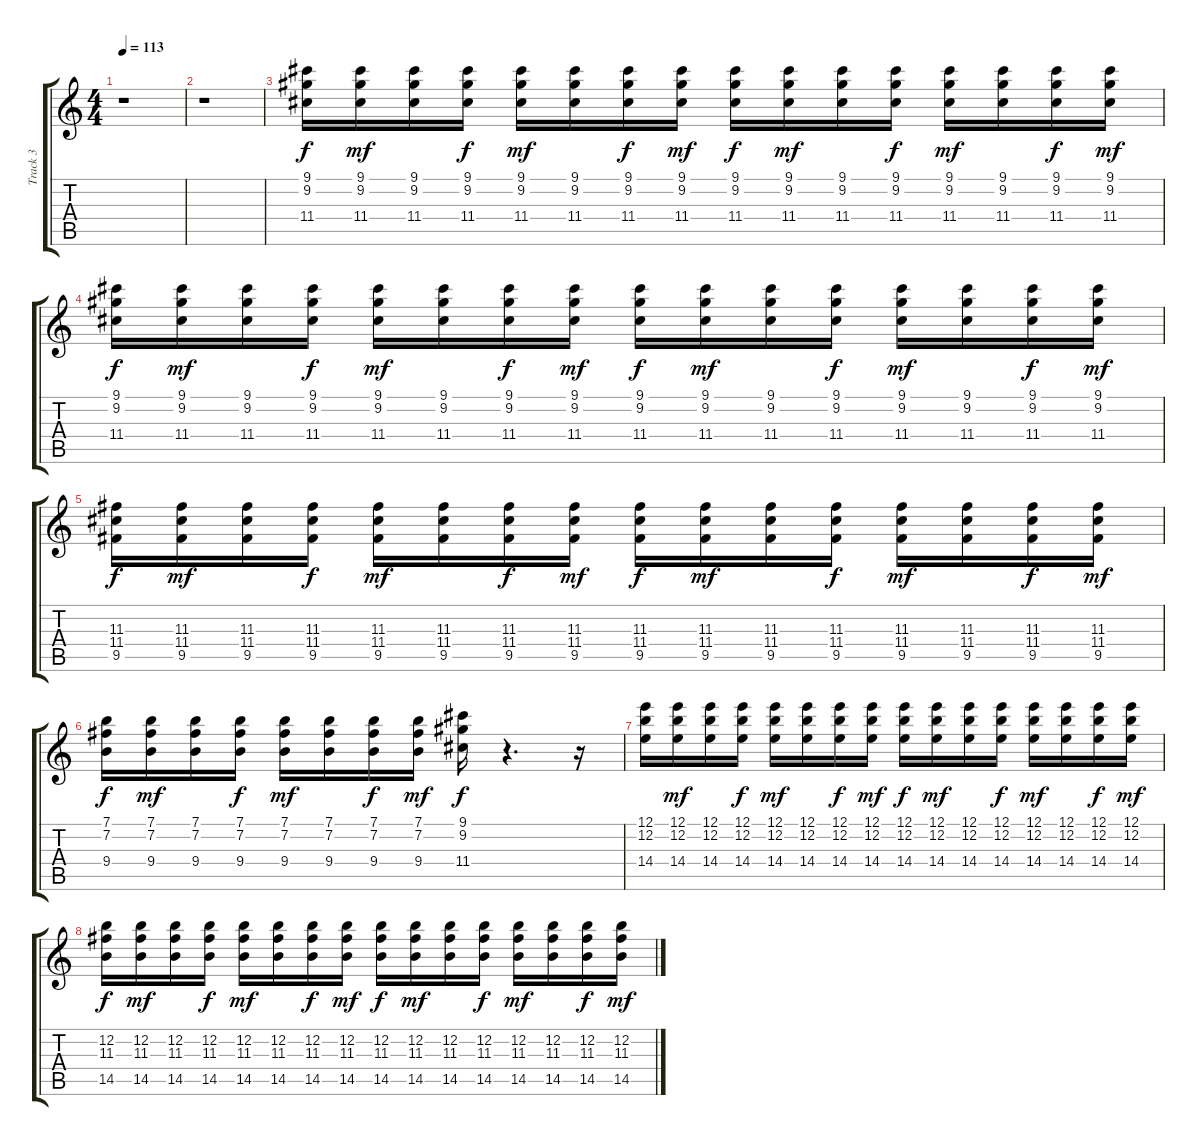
\track ("Track 3" "Track 3") {instrument acousticguitarnylon}
\staff {score tabs}
\tuning (E4 B3 G3 D3 A2 E2) {hide}
\ts (4 4)
\tempo 113
\clef g2
\ks c
r.1{dy mf} |
r.1 |
(9.1 9.2 11.4).16{dy f} (9.1 9.2 11.4).16{dy mf} (9.1 9.2 11.4).16 (9.1 9.2 11.4).16{dy f} (9.1 9.2 11.4).16{dy mf} (9.1 9.2 11.4).16 (9.1 9.2 11.4).16{dy f} (9.1 9.2 11.4).16{dy mf} (9.1 9.2 11.4).16{dy f} (9.1 9.2 11.4).16{dy mf} (9.1 9.2 11.4).16 (9.1 9.2 11.4).16{dy f} (9.1 9.2 11.4).16{dy mf} (9.1 9.2 11.4).16 (9.1 9.2 11.4).16{dy f} (9.1 9.2 11.4).16{dy mf} |
(9.1 9.2 11.4).16{dy f} (9.1 9.2 11.4).16{dy mf} (9.1 9.2 11.4).16 (9.1 9.2 11.4).16{dy f} (9.1 9.2 11.4).16{dy mf} (9.1 9.2 11.4).16 (9.1 9.2 11.4).16{dy f} (9.1 9.2 11.4).16{dy mf} (9.1 9.2 11.4).16{dy f} (9.1 9.2 11.4).16{dy mf} (9.1 9.2 11.4).16 (9.1 9.2 11.4).16{dy f} (9.1 9.2 11.4).16{dy mf} (9.1 9.2 11.4).16 (9.1 9.2 11.4).16{dy f} (9.1 9.2 11.4).16{dy mf} |
(11.3 11.4 9.5).16{dy f} (11.3 11.4 9.5).16{dy mf} (11.3 11.4 9.5).16 (11.3 11.4 9.5).16{dy f} (11.3 11.4 9.5).16{dy mf} (11.3 11.4 9.5).16 (11.3 11.4 9.5).16{dy f} (11.3 11.4 9.5).16{dy mf} (11.3 11.4 9.5).16{dy f} (11.3 11.4 9.5).16{dy mf} (11.3 11.4 9.5).16 (11.3 11.4 9.5).16{dy f} (11.3 11.4 9.5).16{dy mf} (11.3 11.4 9.5).16 (11.3 11.4 9.5).16{dy f} (11.3 11.4 9.5).16{dy mf} |
(7.1 7.2 9.4).16{dy f} (7.1 7.2 9.4).16{dy mf} (7.1 7.2 9.4).16 (7.1 7.2 9.4).16{dy f} (7.1 7.2 9.4).16{dy mf} (7.1 7.2 9.4).16 (7.1 7.2 9.4).16{dy f} (7.1 7.2 9.4).16{dy mf} (9.1 9.2 11.4).16{dy f} r.4{d} r.16 |
(12.1 12.2 14.4).16 (12.1 12.2 14.4).16{dy mf} (12.1 12.2 14.4).16 (12.1 12.2 14.4).16{dy f} (12.1 12.2 14.4).16{dy mf} (12.1 12.2 14.4).16 (12.1 12.2 14.4).16{dy f} (12.1 12.2 14.4).16{dy mf} (12.1 12.2 14.4).16{dy f} (12.1 12.2 14.4).16{dy mf} (12.1 12.2 14.4).16 (12.1 12.2 14.4).16{dy f} (12.1 12.2 14.4).16{dy mf} (12.1 12.2 14.4).16 (12.1 12.2 14.4).16{dy f} (12.1 12.2 14.4).16{dy mf} |
(12.2 11.3 14.5).16{dy f} (12.2 11.3 14.5).16{dy mf} (12.2 11.3 14.5).16 (12.2 11.3 14.5).16{dy f} (12.2 11.3 14.5).16{dy mf} (12.2 11.3 14.5).16 (12.2 11.3 14.5).16{dy f} (12.2 11.3 14.5).16{dy mf} (12.2 11.3 14.5).16{dy f} (12.2 11.3 14.5).16{dy mf} (12.2 11.3 14.5).16 (12.2 11.3 14.5).16{dy f} (12.2 11.3 14.5).16{dy mf} (12.2 11.3 14.5).16 (12.2 11.3 14.5).16{dy f} (12.2 11.3 14.5).16{dy mf}
